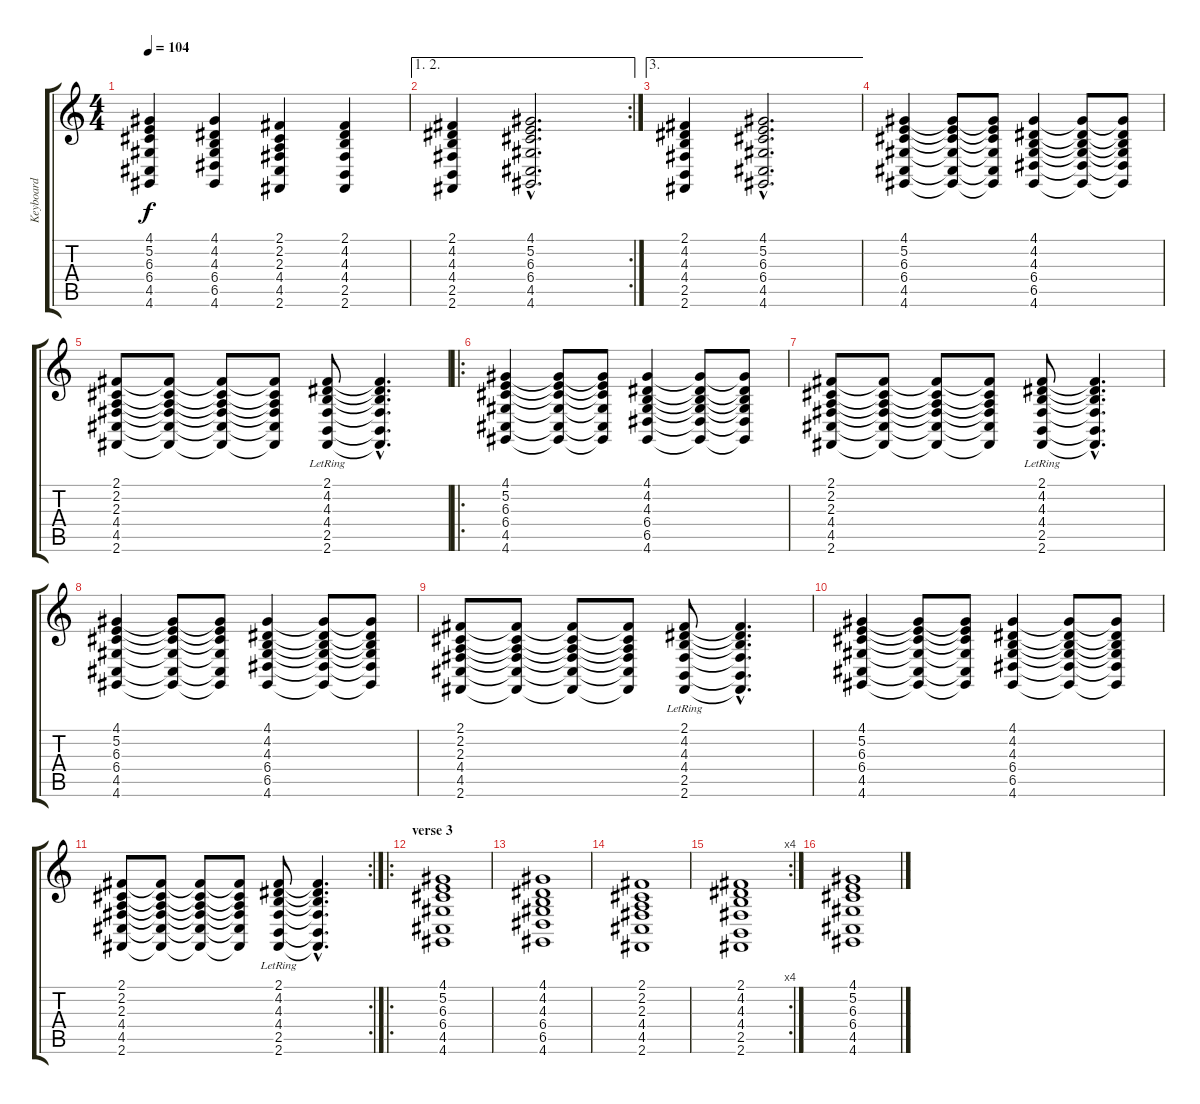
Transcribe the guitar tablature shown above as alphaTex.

\track ("Keyboard" "Keyboard") {instrument pad2warm}
\staff {score tabs}
\tuning (E4 B3 G3 D3 A2 E2) {hide}
\ts (4 4)
\tempo 104
\clef g2
\ks c
(4.1{t} 5.2{t} 6.3{t} 6.4{t} 4.5{t} 4.6{t}).4{dy f} (4.1 4.2 4.3 6.4 6.5 4.6).4 (2.1 2.2 2.3 4.4 4.5 2.6).4 (2.1 4.2 4.3 4.4 2.5 2.6).4 |
\ae (1 2)
\rc 2
(2.1 4.2 4.3 4.4 2.5 2.6).4 (4.1{hac} 5.2{hac} 6.3{hac} 6.4{hac} 4.5{hac} 4.6{hac}).2{d} |
\ae 3
(2.1 4.2 4.3 4.4 2.5 2.6).4 (4.1{hac} 5.2{hac} 6.3{hac} 6.4{hac} 4.5{hac} 4.6{hac}).2{d} |
(4.1 5.2 6.3 6.4 4.5 4.6).4 (4.1{t} 5.2{t} 6.3{t} 6.4{t} 4.5{t} 4.6{t}).8 (4.1{t} 5.2{t} 6.3{t} 6.4{t} 4.5{t} 4.6{t}).8 (4.1 4.2 4.3 6.4 6.5 4.6).4 (4.1{t} 4.2{t} 4.3{t} 6.4{t} 6.5{t} 4.6{t}).8 (4.1{t} 4.2{t} 4.3{t} 6.4{t} 6.5{t} 4.6{t}).8 |
(2.1 2.2 2.3 4.4 4.5 2.6).8 (2.1{t} 2.2{t} 2.3{t} 4.4{t} 4.5{t} 2.6{t}).8 (2.1{t} 2.2{t} 2.3{t} 4.4{t} 4.5{t} 2.6{t}).8 (2.1{t} 2.2{t} 2.3{t} 4.4{t} 4.5{t} 2.6{t}).8 (2.1{lr} 4.2 4.3 4.4 2.5 2.6).8 (2.1{hac t} 4.2{hac t} 4.3{hac t} 4.4{hac t} 2.5{hac t} 2.6{hac t}).4{d} |
\ro
(4.1 5.2 6.3 6.4 4.5 4.6).4 (4.1{t} 5.2{t} 6.3{t} 6.4{t} 4.5{t} 4.6{t}).8 (4.1{t} 5.2{t} 6.3{t} 6.4{t} 4.5{t} 4.6{t}).8 (4.1 4.2 4.3 6.4 6.5 4.6).4 (4.1{t} 4.2{t} 4.3{t} 6.4{t} 6.5{t} 4.6{t}).8 (4.1{t} 4.2{t} 4.3{t} 6.4{t} 6.5{t} 4.6{t}).8 |
(2.1 2.2 2.3 4.4 4.5 2.6).8 (2.1{t} 2.2{t} 2.3{t} 4.4{t} 4.5{t} 2.6{t}).8 (2.1{t} 2.2{t} 2.3{t} 4.4{t} 4.5{t} 2.6{t}).8 (2.1{t} 2.2{t} 2.3{t} 4.4{t} 4.5{t} 2.6{t}).8 (2.1{lr} 4.2 4.3 4.4 2.5 2.6).8 (2.1{hac t} 4.2{hac t} 4.3{hac t} 4.4{hac t} 2.5{hac t} 2.6{hac t}).4{d} |
(4.1 5.2 6.3 6.4 4.5 4.6).4 (4.1{t} 5.2{t} 6.3{t} 6.4{t} 4.5{t} 4.6{t}).8 (4.1{t} 5.2{t} 6.3{t} 6.4{t} 4.5{t} 4.6{t}).8 (4.1 4.2 4.3 6.4 6.5 4.6).4 (4.1{t} 4.2{t} 4.3{t} 6.4{t} 6.5{t} 4.6{t}).8 (4.1{t} 4.2{t} 4.3{t} 6.4{t} 6.5{t} 4.6{t}).8 |
(2.1 2.2 2.3 4.4 4.5 2.6).8 (2.1{t} 2.2{t} 2.3{t} 4.4{t} 4.5{t} 2.6{t}).8 (2.1{t} 2.2{t} 2.3{t} 4.4{t} 4.5{t} 2.6{t}).8 (2.1{t} 2.2{t} 2.3{t} 4.4{t} 4.5{t} 2.6{t}).8 (2.1{lr} 4.2 4.3 4.4 2.5 2.6).8 (2.1{hac t} 4.2{hac t} 4.3{hac t} 4.4{hac t} 2.5{hac t} 2.6{hac t}).4{d} |
(4.1 5.2 6.3 6.4 4.5 4.6).4 (4.1{t} 5.2{t} 6.3{t} 6.4{t} 4.5{t} 4.6{t}).8 (4.1{t} 5.2{t} 6.3{t} 6.4{t} 4.5{t} 4.6{t}).8 (4.1 4.2 4.3 6.4 6.5 4.6).4 (4.1{t} 4.2{t} 4.3{t} 6.4{t} 6.5{t} 4.6{t}).8 (4.1{t} 4.2{t} 4.3{t} 6.4{t} 6.5{t} 4.6{t}).8 |
\rc 2
(2.1 2.2 2.3 4.4 4.5 2.6).8 (2.1{t} 2.2{t} 2.3{t} 4.4{t} 4.5{t} 2.6{t}).8 (2.1{t} 2.2{t} 2.3{t} 4.4{t} 4.5{t} 2.6{t}).8 (2.1{t} 2.2{t} 2.3{t} 4.4{t} 4.5{t} 2.6{t}).8 (2.1{lr} 4.2 4.3 4.4 2.5 2.6).8 (2.1{hac t} 4.2{hac t} 4.3{hac t} 4.4{hac t} 2.5{hac t} 2.6{hac t}).4{d} |
\ro
\section ("" "verse 3")
(4.1 5.2 6.3 6.4 4.5 4.6).1 |
(4.1 4.2 4.3 6.4 6.5 4.6).1 |
(2.1 2.2 2.3 4.4 4.5 2.6).1 |
\rc 4
(2.1 4.2 4.3 4.4 2.5 2.6).1 |
(4.1 5.2 6.3 6.4 4.5 4.6).1
